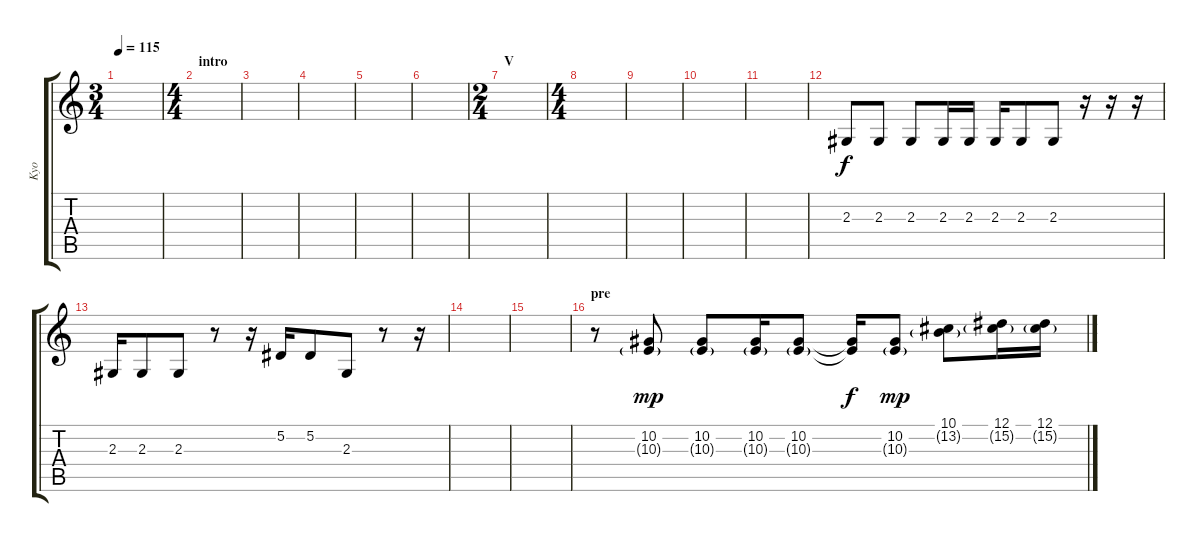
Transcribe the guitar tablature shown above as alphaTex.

\track ("Kyo" "Kyo") {instrument voiceoohs}
\staff {score tabs}
\tuning (Eb4 Bb3 Gb3 Db3 Ab2 Db2) {hide}
\ts (3 4)
\tempo 115
\clef g2
\ks c
|
\ts (4 4)
\section ("" "intro")
|
|
|
|
|
\ts (2 4)
\section ("" "V")
|
\ts (4 4)
|
|
|
|
2.3.8 2.3.8 2.3.8 2.3.16 2.3.16 2.3.16 2.3.8 2.3.8 r.16 r.16 r.16 |
2.3.16 2.3.8 2.3.8 r.8 r.16 5.2.16 5.2.8 2.3.8 r.8 r.16 |
|
|
\section ("" "pre")
r.8 (10.2 10.3{g}).8{dy mp} (10.2 10.3{g}).8 (10.2 10.3{g}).16 (10.2 10.3{g}).8 (10.2{t} 10.3{t}).16{dy f} (10.2 10.3{g}).8{dy mp} (10.1 13.2{g}).8 (12.1 15.2{g}).16 (12.1 15.2{g}).16
